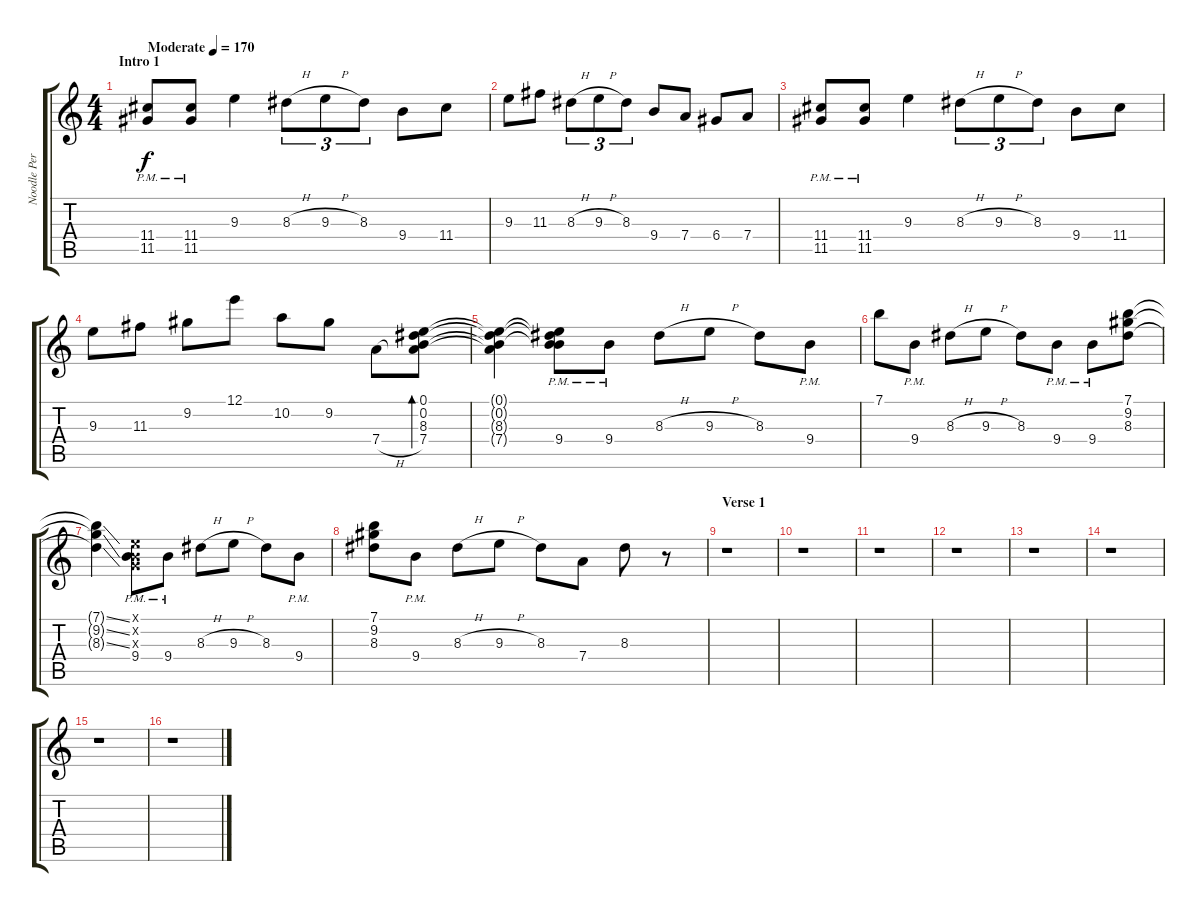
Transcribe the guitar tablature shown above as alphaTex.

\track ("Noodle Perez" "Noodle Per") {instrument distortionguitar}
\staff {score tabs}
\tuning (E4 B3 G3 D3 A2 D2) {hide}
\ts (4 4)
\section ("" "Intro 1")
\tempo (170 "Moderate")
\clef g2
\ks c
(11.4{pm} 11.5{pm}).8{dy f instrument distortionguitar} (11.4{pm} 11.5{pm}).8 9.3.4 8.3{h}.8{tu (3 2)} 9.3{h}.8{tu (3 2)} 8.3.8{tu (3 2)} 9.4.8 11.4.8 |
9.3.8 11.3.8 8.3{h}.8{tu (3 2)} 9.3{h}.8{tu (3 2)} 8.3.8{tu (3 2)} 9.4.8 7.4.8 6.4.8 7.4.8 |
(11.4{pm} 11.5{pm}).8 (11.4{pm} 11.5{pm}).8 9.3.4 8.3{h}.8{tu (3 2)} 9.3{h}.8{tu (3 2)} 8.3.8{tu (3 2)} 9.4.8 11.4.8 |
9.3.8 11.3.8 9.2.8 12.1.8 10.2.8 9.2.8 7.4{h}.8 (0.1 0.2 8.3 7.4).8{bd 120} |
(0.1{t} 0.2{t} 8.3{t} 7.4{t}).4 (0.1{t} 0.2{t} 8.3{t} 9.4{pm}).8 9.4{pm}.8 8.3{h}.8 9.3{h}.8 8.3.8 9.4{pm}.8 |
7.1.8 9.4{pm}.8 8.3{h}.8 9.3{h}.8 8.3.8 9.4{pm}.8 9.4{pm}.8 (7.1 9.2 8.3).8 |
(7.1{ss t} 9.2{ss t} 8.3{ss t}).4 (0.1{x} 0.2{x} 0.3{x} 9.4{pm}).8 9.4{pm}.8 8.3{h}.8 9.3{h}.8 8.3.8 9.4{pm}.8 |
(7.1 9.2 8.3).8 9.4{pm}.8 8.3{h}.8 9.3{h}.8 8.3.8 7.4.8 8.3.8 r.8 |
\section ("" "Verse 1")
r.1 |
r.1 |
r.1 |
r.1 |
r.1 |
r.1 |
r.1 |
r.1
